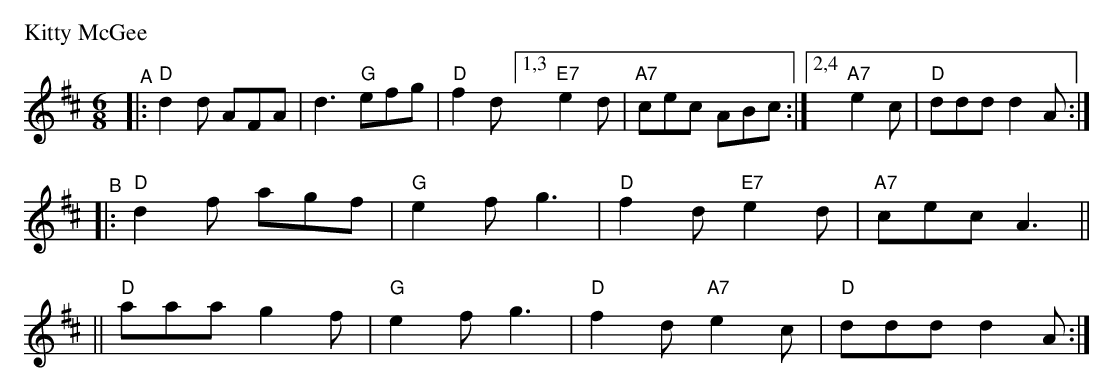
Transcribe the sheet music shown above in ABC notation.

X:1
P: Kitty McGee
M: 6/8
L: 1/8
K: D
"^A"\
|: "D"d2d AFA | d3 "G"efg | "D"f2d [1,3 "E7"e2d | "A7"cec ABc \
                                 :|[2,4 "A7"e2c | "D"ddd d2A :|
"^B"\
|: "D"d2f agf | "G"e2f g3 | "D"f2d "E7"e2d | "A7"cec A3 ||
|| "D"aaa g2f | "G"e2f g3 | "D"f2d "A7"e2c | "D"ddd d2A :|
